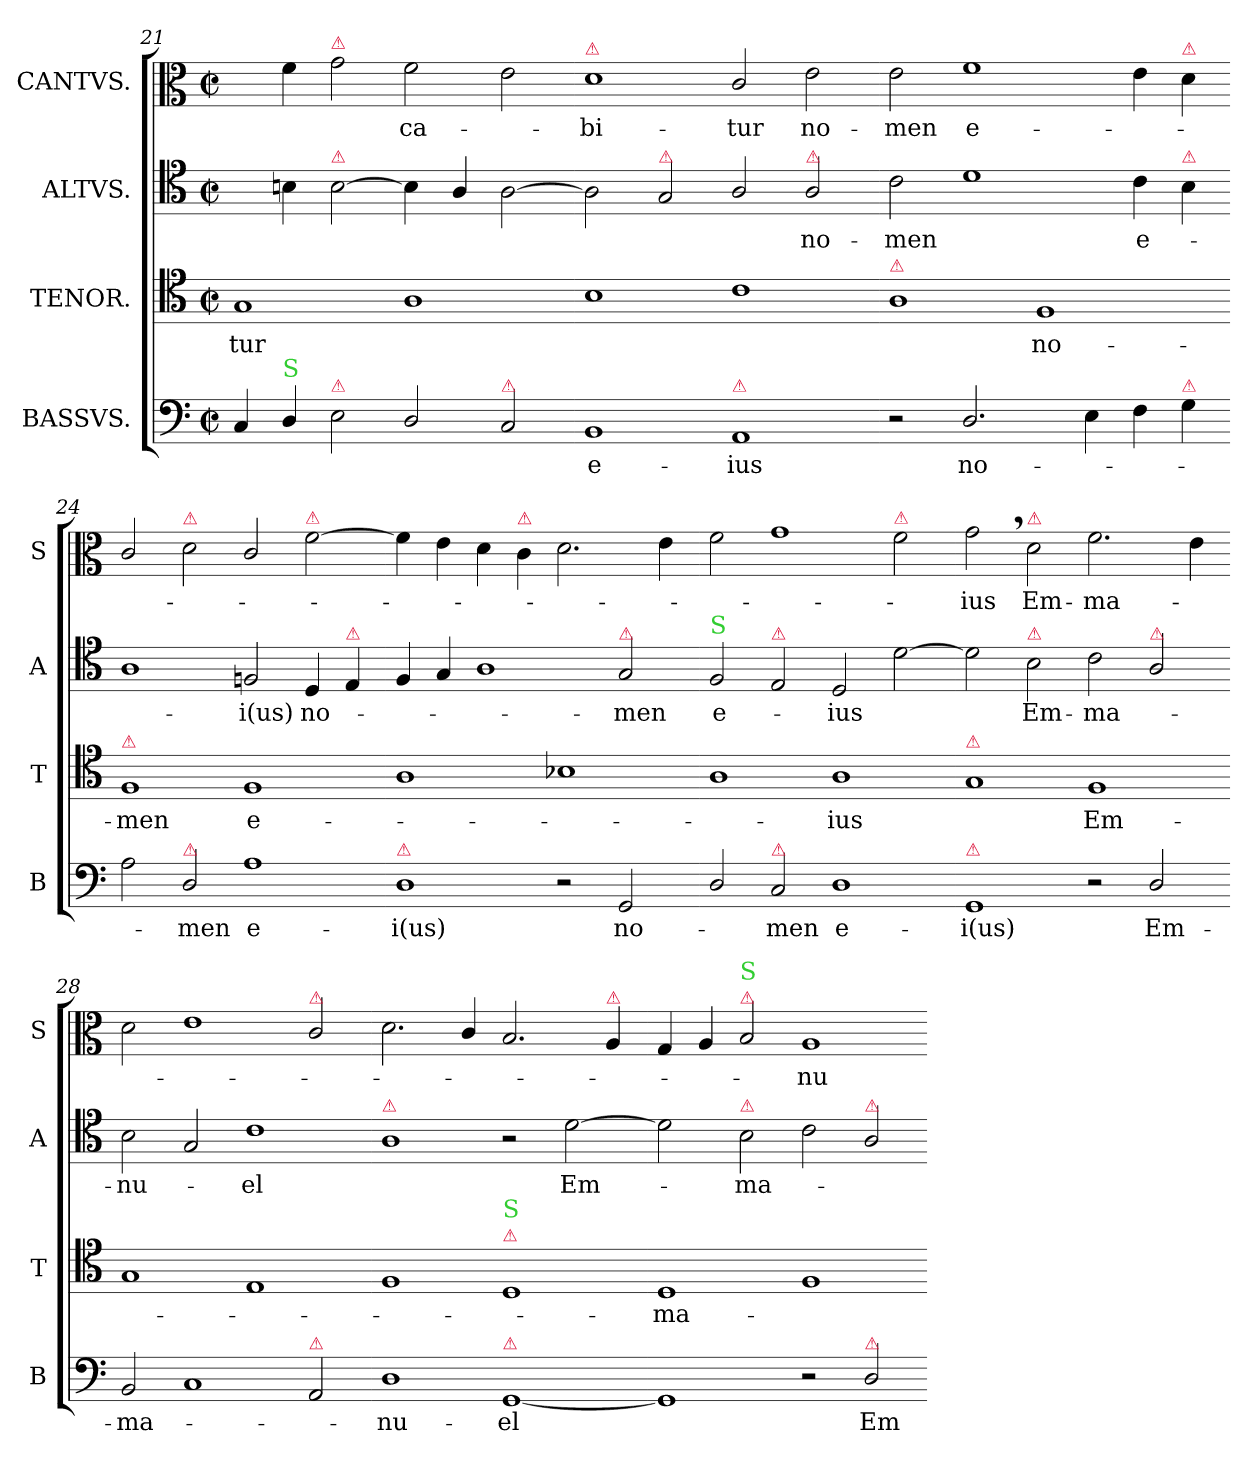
**kern	**text	**kern	**text	**kern	**text	**kern	**text
*part4	*part4	*part3	*part3	*part2	*part2	*part1	*part1
*staff4	*staff4	*staff3	*staff3	*staff2	*staff2	*staff1	*staff1
*I"BASSVS.	*	*I"TENOR.	*	*I"ALTVS.	*	*I"CANTVS.	*
*I'B	*	*I'T	*	*I'A	*	*I'S	*
*clefF4	*	*clefC4	*	*clefC4	*	*clefC3	*
*k[]	*	*k[]	*	*k[]	*	*k[]	*
*M2/1	*	*M2/1	*	*M2/1	*	*M2/1	*
*met(c|)	*	*met(c|)	*	*met(c|)	*	*met(c|)	*
=21	=21	=21	=21	=21	=21	=21	=21
4C/	.	1G	-tur	4ryy	.	4ryy	.
!LO:TX:a:color=limegreen:t=S	!	!	!	!	!	!	!
4D/	.	.	.	4Bn\	.	4f\	.
!	!	!	!	!	!	!LO:TX:a:color=crimson:t=⚠	!
!	!	!	!	!LO:TX:a:color=crimson:t=⚠	!	!	!
!LO:TX:a:color=crimson:t=⚠	!	!	!	!	!	!	!
2E\	.	.	.	[2B\	.	2g\	.
!	!	!	!	!	!	!	!LO:LY:i
2D/	.	1A	.	4B!\]	.	2f\	-ca-
.	.	.	.	4A/	.	.	.
!LO:TX:a:color=crimson:t=⚠	!	!	!	!	!	!	!
2C/	.	.	.	[2A\	.	2e\	.
=22-	=22-	=22-	=22-	=22-	=22-	=22-	=22-
!	!	!	!	!	!	!LO:TX:a:color=crimson:t=⚠	!
!	!	!	!	!	!	!	!LO:LY:i
1BB	e-	1B	.	2A\]	.	1d	-bi-
!	!	!	!	!LO:TX:a:color=crimson:t=⚠	!	!	!
.	.	.	.	2G/	.	.	.
!LO:TX:a:color=crimson:t=⚠	!	!	!	!	!	!	!
!	!	!	!	!	!	!	!LO:LY:i
1AA	-ius	1c	.	2A/	.	2c/	-tur
!	!	!	!	!LO:TX:a:color=crimson:t=⚠	!	!	!
.	.	.	.	2A/	no-	2e\	no-
=23-	=23-	=23-	=23-	=23-	=23-	=23-	=23-
!	!	!LO:TX:a:color=crimson:t=⚠	!	!	!	!	!
2r	.	1A	.	2c\	-men	2e\	-men
2.D/	no-	.	.	1d	.	1f	e-
.	.	1F	no-	.	.	.	.
4E\	.	.	.	.	.	.	.
4F\	.	.	.	4c\	e-	4e\	.
!	!	!	!	!	!	!LO:TX:a:color=crimson:t=⚠	!
!	!	!	!	!LO:TX:a:color=crimson:t=⚠	!	!	!
!LO:TX:a:color=crimson:t=⚠	!	!	!	!	!	!	!
4G\	.	.	.	4B\	.	4d\	.
=24-	=24-	=24-	=24-	=24-	=24-	=24-	=24-
!	!	!LO:TX:a:color=crimson:t=⚠	!	!	!	!	!
2A\	.	1F	-men	1A	.	2c/	.
!	!	!	!	!	!	!LO:TX:a:color=crimson:t=⚠	!
!LO:TX:a:color=crimson:t=⚠	!	!	!	!	!	!	!
2D/	-men	.	.	.	.	2d\	.
1A	e-	1F	e-	2Fn/	-i(us)	2c/	.
!	!	!	!	!	!	!LO:TX:a:color=crimson:t=⚠	!
.	.	.	.	4D/	no-	[2f\	.
!	!	!	!	!LO:TX:a:color=crimson:t=⚠	!	!	!
.	.	.	.	4E/	.	.	.
=25-	=25-	=25-	=25-	=25-	=25-	=25-	=25-
!LO:TX:a:color=crimson:t=⚠	!	!	!	!	!	!	!
1D	-i(us)	1A	.	4F/	.	4f!\]	.
.	.	.	.	4G/	.	4e\	.
.	.	.	.	1A	.	4d\	.
!	!	!	!	!	!	!LO:TX:a:color=crimson:t=⚠	!
.	.	.	.	.	.	4c\	.
2r	.	1B-X	.	.	.	2.d\	.
!	!	!	!	!LO:TX:a:color=crimson:t=⚠	!	!	!
!	!LO:LY:i	!	!	!	!	!	!
2GG/	no-	.	.	2G/	-men	.	.
.	.	.	.	.	.	4e\	.
=26-	=26-	=26-	=26-	=26-	=26-	=26-	=26-
!	!	!	!	!LO:TX:a:color=limegreen:t=S	!	!	!
2D/	.	1A	.	2F/	e-	2f\	.
!	!	!	!	!LO:TX:a:color=crimson:t=⚠	!	!	!
!LO:TX:a:color=crimson:t=⚠	!	!	!	!	!	!	!
!	!LO:LY:i	!	!	!	!	!	!
2C/	-men	.	.	2E/	.	1g	.
!	!LO:LY:i	!	!	!	!	!	!
1D	e-	1A	-ius	2D/	-ius	.	.
!	!	!	!	!	!	!LO:TX:a:color=crimson:t=⚠	!
.	.	.	.	[2d\	.	2f\	.
=27-	=27-	=27-	=27-	=27-	=27-	=27-	=27-
!	!	!LO:TX:a:color=crimson:t=⚠	!	!	!	!	!
!LO:TX:a:color=crimson:t=⚠	!	!	!	!	!	!	!
!	!LO:LY:i	!	!	!	!	!	!
1GG	-i(us)	1G	.	2d\]	.	2g,\	-ius
!	!	!	!	!	!	!LO:TX:a:color=crimson:t=⚠	!
!	!	!	!	!LO:TX:a:color=crimson:t=⚠	!	!	!
.	.	.	.	2B\	Em-	2d\	Em-
2r	.	1F	Em-	2c\	-ma-	2.f\	-ma-
!	!	!	!	!LO:TX:a:color=crimson:t=⚠	!	!	!
2D/	Em-	.	.	2A/	.	.	.
.	.	.	.	.	.	4e\	.
=28-	=28-	=28-	=28-	=28-	=28-	=28-	=28-
2BB/	-ma-	1G	.	2B\	-nu-	2d\	.
1C	.	.	.	2G/	.	1e	.
.	.	1E	.	1c	-el	.	.
!	!	!	!	!	!	!LO:TX:a:color=crimson:t=⚠	!
!LO:TX:a:color=crimson:t=⚠	!	!	!	!	!	!	!
2AA/	.	.	.	.	.	2c/	.
=29-	=29-	=29-	=29-	=29-	=29-	=29-	=29-
!	!	!	!	!LO:TX:a:color=crimson:t=⚠	!	!	!
1D	-nu-	1F	.	1A	.	2.d\	.
.	.	.	.	.	.	4c/	.
!	!	!LO:TX:a:color=crimson:t=⚠	!	!	!	!	!
!	!	!LO:TX:a:color=limegreen:t=S	!	!	!	!	!
!LO:TX:a:color=crimson:t=⚠	!	!	!	!	!	!	!
[1GG	-el	1D	.	2r	.	2.B/	.
!	!	!	!	!	!LO:LY:i	!	!
.	.	.	.	[2d\	Em-	.	.
!	!	!	!	!	!	!LO:TX:a:color=crimson:t=⚠	!
.	.	.	.	.	.	4A/	.
=30-	=30-	=30-	=30-	=30-	=30-	=30-	=30-
1GG]	.	1D	-ma-	2d\]	.	4G/	.
.	.	.	.	.	.	4A/	.
!	!	!	!	!	!	!LO:TX:a:color=crimson:t=⚠	!
!	!	!	!	!	!	!LO:TX:a:color=limegreen:t=S	!
!	!	!	!	!LO:TX:a:color=crimson:t=⚠	!	!	!
!	!	!	!	!	!LO:LY:i	!	!
.	.	.	.	2B\	-ma-	2B/	.
2r	.	1F	.	2c\	.	1A	-nu-
!	!	!	!	!LO:TX:a:color=crimson:t=⚠	!	!	!
!LO:TX:a:color=crimson:t=⚠	!	!	!	!	!	!	!
!	!LO:LY:i	!	!	!	!	!	!
2D/	Em-	.	.	2A/	.	.	.
=-	=-	=-	=-	=-	=-	=-	=-
*-	*-	*-	*-	*-	*-	*-	*-
